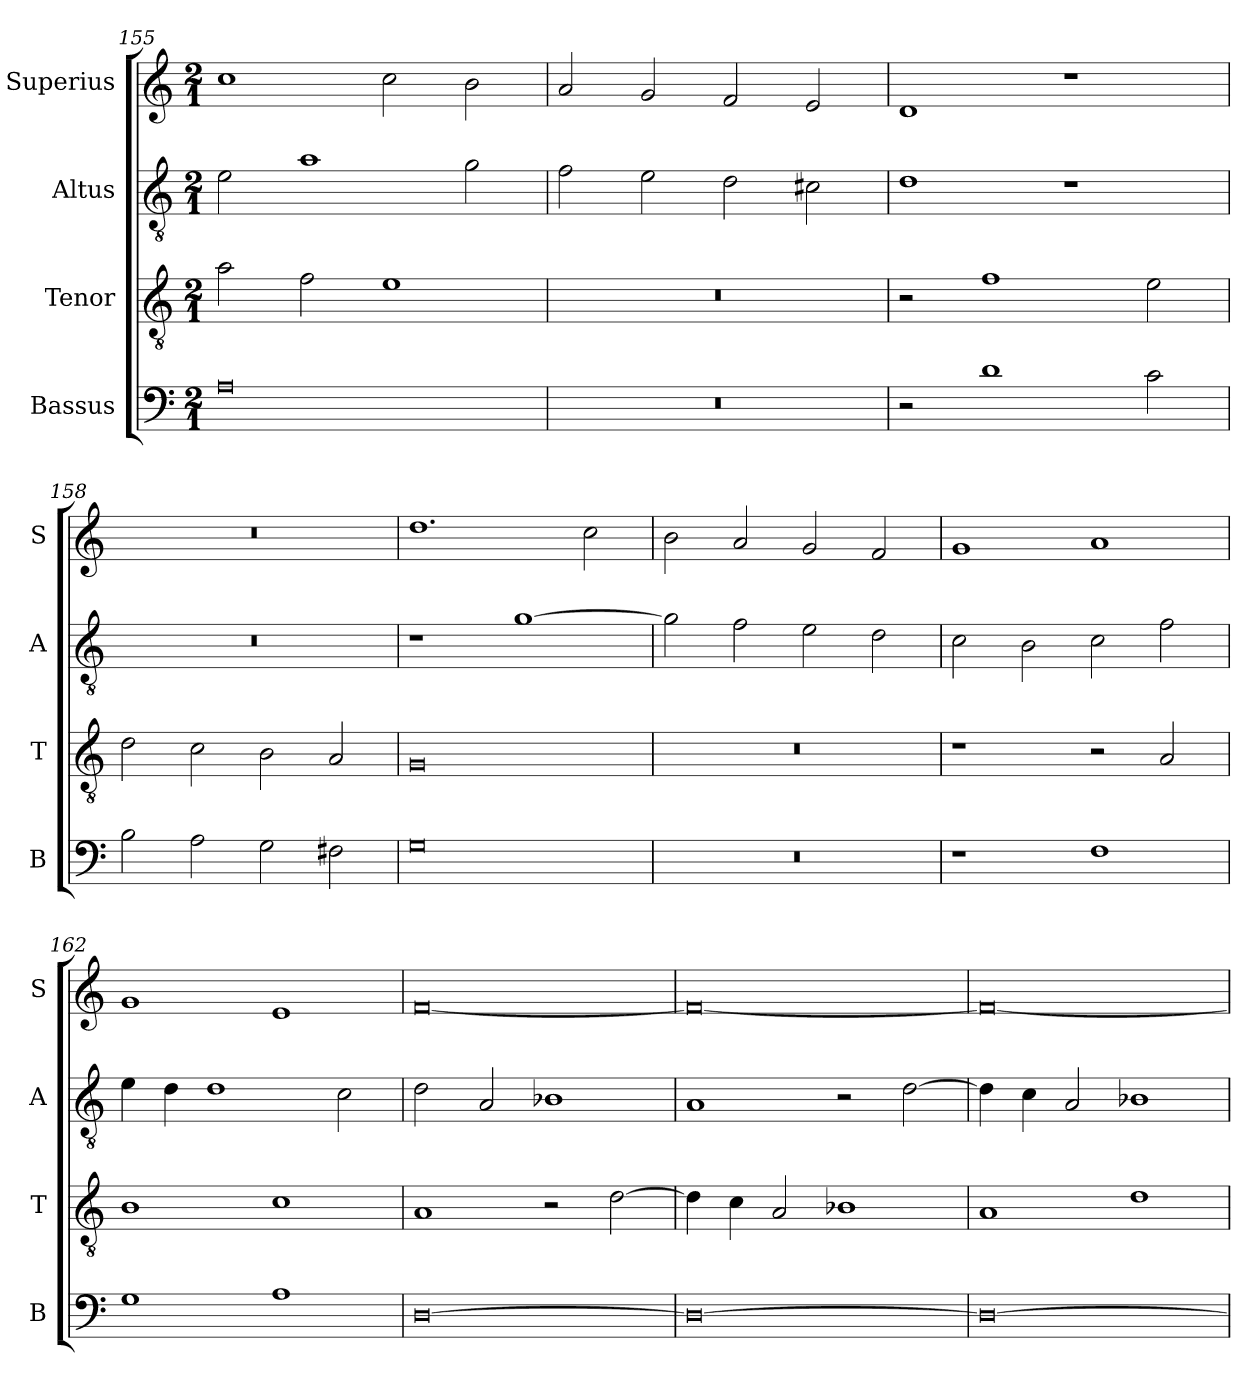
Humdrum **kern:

**kern	**kern	**kern	**kern
*part4	*part3	*part2	*part1
*staff4	*staff3	*staff2	*staff1
*I"Bassus	*I"Tenor	*I"Altus	*I"Superius
*I'B	*I'T	*I'A	*I'S
*clefF4	*clefGv2	*clefGv2	*clefG2
*k[]	*k[]	*k[]	*k[]
*M2/1	*M2/1	*M2/1	*M2/1
=155	=155	=155	=155
0A	2a\	2e\	1cc
.	2f\	1a	.
.	1e	.	2cc\
.	.	2g\	2b\
=156	=156	=156	=156
0r	0r	2f\	2a/
.	.	2e\	2g/
.	.	2d\	2f/
.	.	2c#X\	2e/
=157	=157	=157	=157
2r	2r	1d	1d
1d	1f	.	.
.	.	1r	1r
2c\	2e\	.	.
=158	=158	=158	=158
2B\	2d\	0r	0r
2A\	2c\	.	.
2G\	2B\	.	.
2F#X\	2A/	.	.
=159	=159	=159	=159
0G	0G	1r	1.dd
.	.	[1g	.
.	.	.	2cc\
=160	=160	=160	=160
0r	0r	2g\]	2b\
.	.	2f\	2a/
.	.	2e\	2g/
.	.	2d\	2f/
=161	=161	=161	=161
1r	1r	2c\	1g
.	.	2B\	.
1F	2r	2c\	1a
.	2A/	2f\	.
=162	=162	=162	=162
1G	1B	4e\	1g
.	.	4d\	.
.	.	1d	.
1A	1c	.	1e
.	.	2c\	.
=163	=163	=163	=163
[0D	1A	2d\	[0f
.	.	2A/	.
.	2r	1B-X	.
.	[2d\	.	.
=164	=164	=164	=164
0D_	4d\]	1A	0f_
.	4c\	.	.
.	2A/	.	.
.	1B-X	2r	.
.	.	[2d\	.
=165	=165	=165	=165
0D_	1A	4d\]	0f_
.	.	4c\	.
.	.	2A/	.
.	1d	1B-X	.
=	=	=	=
*-	*-	*-	*-
